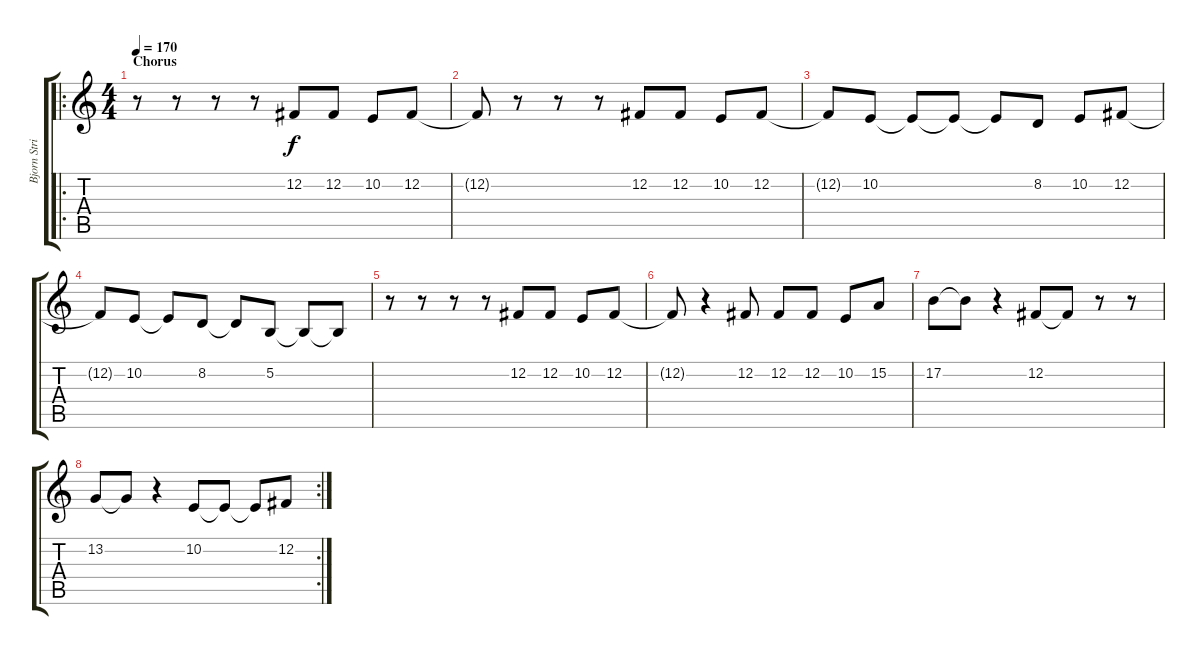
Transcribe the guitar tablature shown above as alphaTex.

\track ("Bjorn Strid" "Bjorn Stri") {instrument lead2sawtooth}
\staff {score tabs}
\tuning (B3 Gb3 D3 A2 E2 B1) {hide}
\ro
\ts (4 4)
\section ("" "Chorus")
\tempo 170
\clef g2
\ks c
r.8{dy f volume 15 instrument lead2sawtooth} r.8 r.8 r.8 12.2.8 12.2.8 10.2.8 12.2.8 |
12.2{t}.8 r.8 r.8 r.8 12.2.8 12.2.8 10.2.8 12.2.8 |
12.2{t}.8 10.2.8 10.2{t}.8 10.2{t}.8 10.2{t}.8 8.2.8 10.2.8 12.2.8 |
12.2{t}.8 10.2.8 10.2{t}.8 8.2.8 8.2{t}.8 5.2.8 5.2{t}.8 5.2{t}.8 |
r.8 r.8 r.8 r.8 12.2.8 12.2.8 10.2.8 12.2.8 |
12.2{t}.8 r.4 12.2.8 12.2.8 12.2.8 10.2.8 15.2.8 |
17.2.8 17.2{t}.8 r.4 12.2.8 12.2{t}.8 r.8 r.8 |
\rc 2
13.2.8 13.2{t}.8 r.4 10.2.8 10.2{t}.8 10.2{t}.8 12.2.8
